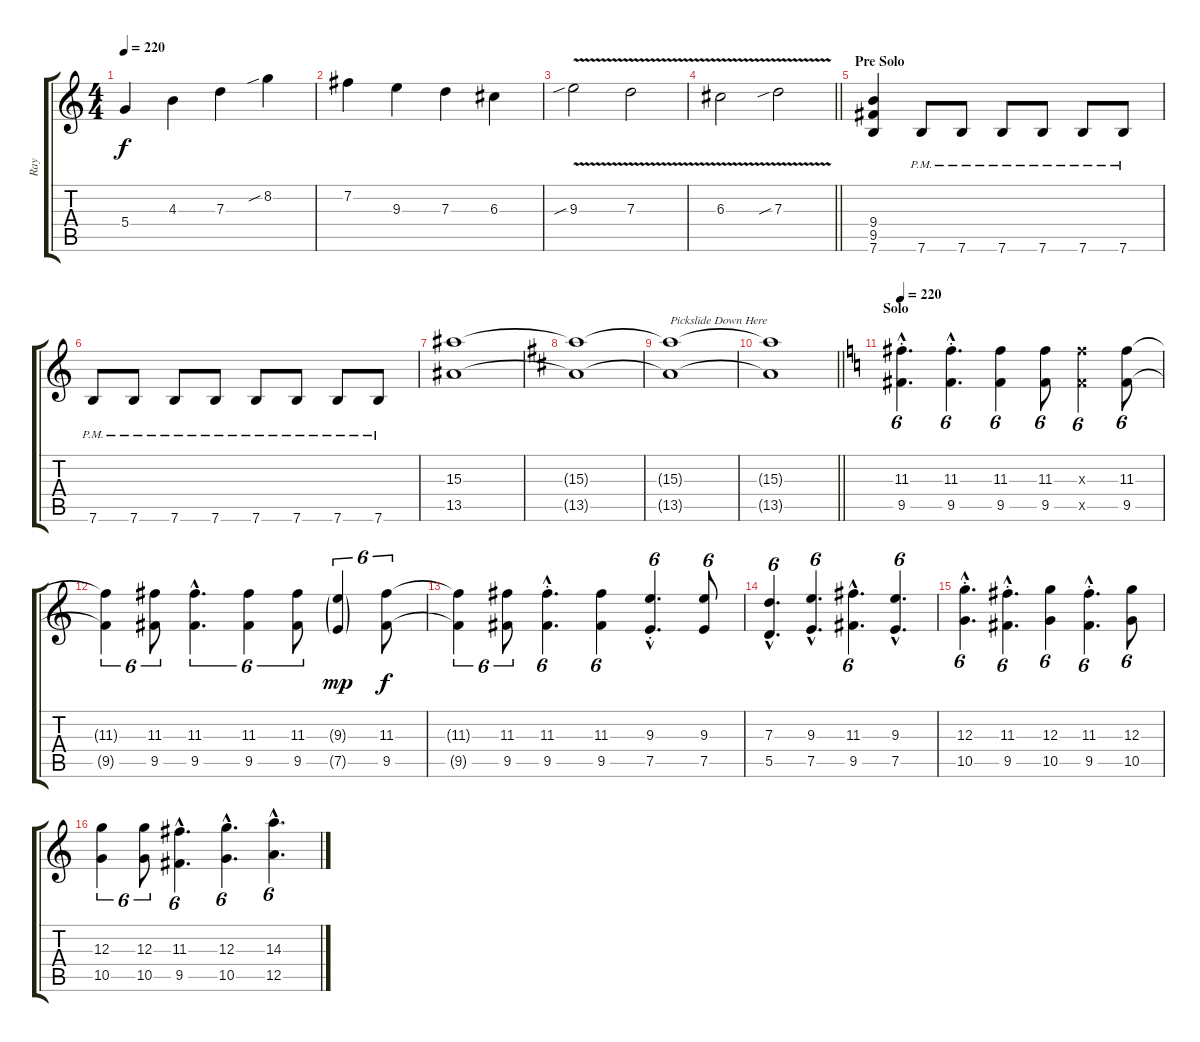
\track ("Ray" "Ray") {instrument distortionguitar}
\staff {score tabs}
\tuning (E4 B3 G3 D3 A2 E2) {hide}
\ts (4 4)
\tempo 220
\clef g2
\ks c
5.4.4{dy f} 4.3.4 7.3.4 8.2{sib}.4 |
7.2.4 9.3.4 7.3.4 6.3.4 |
9.3{v sib}.2 7.3{v}.2 |
\barLineRight lightlight
6.3{v}.2 7.3{v sib}.2 |
\section ("" "Pre Solo")
(9.4 9.5 7.6).4 7.6{pm}.8 7.6{pm}.8 7.6{pm}.8 7.6{pm}.8 7.6{pm}.8 7.6{pm}.8 |
7.6{pm}.8 7.6{pm}.8 7.6{pm}.8 7.6{pm}.8 7.6{pm}.8 7.6{pm}.8 7.6{pm}.8 7.6{pm}.8 |
(15.3 13.5).1 |
\ks d
(15.3{t} 13.5{t}).1 |
(15.3{t} 13.5{t}).1{txt "Pickslide Down Here"} |
\barLineRight lightlight
(15.3{t} 13.5{t}).1 |
\section ("" "Solo")
\tempo 220
\ks c
(11.3{hac st} 9.5{hac st}).4{d tu (6 4)} (11.3{hac st} 9.5{hac st}).4{d tu (6 4)} (11.3 9.5).4{tu (6 4)} (11.3 9.5).8{tu (6 4)} (11.3{x} 9.5{x}).4{tu (6 4)} (11.3 9.5).8{tu (6 4)} |
(11.3{t} 9.5{t}).4{tu (6 4)} (11.3 9.5).8{tu (6 4)} (11.3{hac} 9.5{hac}).4{d tu (6 4)} (11.3 9.5).4{tu (6 4)} (11.3 9.5).8{tu (6 4)} (9.3{g} 7.5{g}).4{tu (6 4) dy mp} (11.3 9.5).8{tu (6 4) dy f} |
(11.3{t} 9.5{t}).4{tu (6 4)} (11.3 9.5).8{tu (6 4)} (11.3{hac st} 9.5{hac st}).4{d tu (6 4)} (11.3 9.5).4{tu (6 4)} (9.3{hac st} 7.5{hac st}).4{d tu (6 4)} (9.3 7.5).8{tu (6 4)} |
(7.3{hac} 5.5{hac}).4{d tu (6 4)} (9.3{hac} 7.5{hac}).4{d tu (6 4)} (11.3{hac} 9.5{hac}).4{d tu (6 4)} (9.3{hac} 7.5{hac}).4{d tu (6 4)} |
(12.3{hac st} 10.5{hac st}).4{d tu (6 4)} (11.3{hac st} 9.5{hac st}).4{d tu (6 4)} (12.3 10.5).4{tu (6 4)} (11.3{hac st} 9.5{hac st}).4{d tu (6 4)} (12.3 10.5).8{tu (6 4)} |
(12.3 10.5).4{tu (6 4)} (12.3 10.5).8{tu (6 4)} (11.3{hac} 9.5{hac}).4{d tu (6 4)} (12.3{hac} 10.5{hac}).4{d tu (6 4)} (14.3{hac} 12.5{hac}).4{d tu (6 4)}
